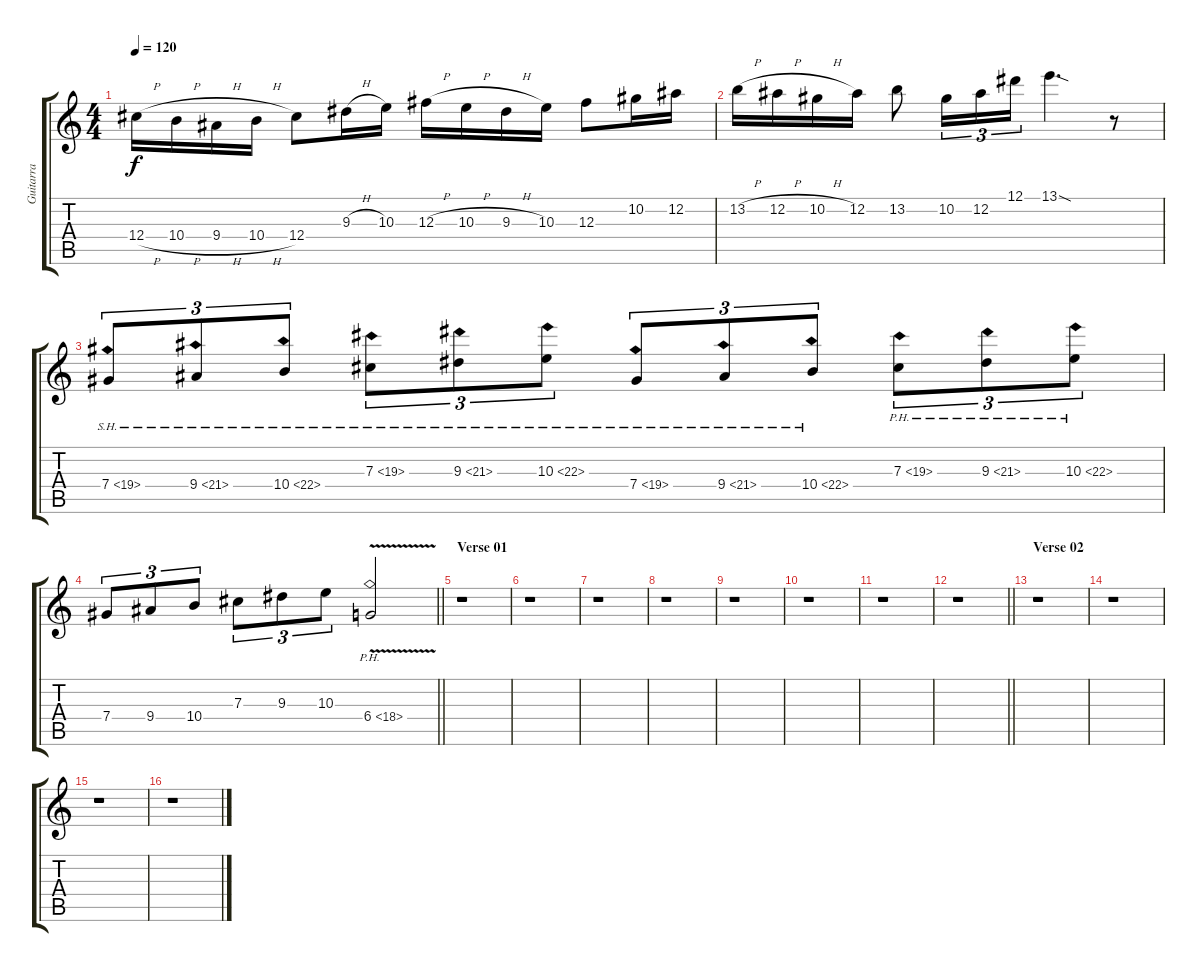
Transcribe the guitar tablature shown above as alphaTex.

\track ("Guitarra" "Guitarra") {instrument overdrivenguitar}
\staff {score tabs}
\tuning (Eb4 Bb3 Gb3 Db3 Ab2 Eb2) {hide}
\ts (4 4)
\tempo 120
\clef g2
\ks c
12.4{h}.16{dy f} 10.4{h}.16 9.4{h}.16 10.4{h}.16 12.4.8 9.3{h}.16 10.3.16 12.3{h}.16 10.3{h}.16 9.3{h}.16 10.3.16 12.3.8 10.2.16 12.2.16 |
13.2{h}.16 12.2{h}.16 10.2{h}.16 12.2.16 13.2.8 10.2.16{tu (3 2)} 12.2.16{tu (3 2)} 12.1.16{tu (3 2)} 13.1{sod}.4{d} r.8 |
7.4{sh 12}.8{tu (3 2)} 9.4{sh 12}.8{tu (3 2)} 10.4{sh 12}.8{tu (3 2)} 7.3{sh 12}.8{tu (3 2)} 9.3{sh 12}.8{tu (3 2)} 10.3{sh 12}.8{tu (3 2)} 7.4{sh 12}.8{tu (3 2)} 9.4{sh 12}.8{tu (3 2)} 10.4{sh 12}.8{tu (3 2)} 7.3{ph 12}.8{tu (3 2)} 9.3{ph 12}.8{tu (3 2)} 10.3{ph 12}.8{tu (3 2)} |
\barLineRight lightlight
7.4.8{tu (3 2)} 9.4.8{tu (3 2)} 10.4.8{tu (3 2)} 7.3.8{tu (3 2)} 9.3.8{tu (3 2)} 10.3.8{tu (3 2)} 6.4{ph 12 v}.2 |
\section ("" "Verse 01")
r.1 |
r.1 |
r.1 |
r.1 |
r.1 |
r.1 |
r.1 |
\barLineRight lightlight
r.1 |
\section ("" "Verse 02")
r.1 |
r.1 |
r.1 |
r.1
